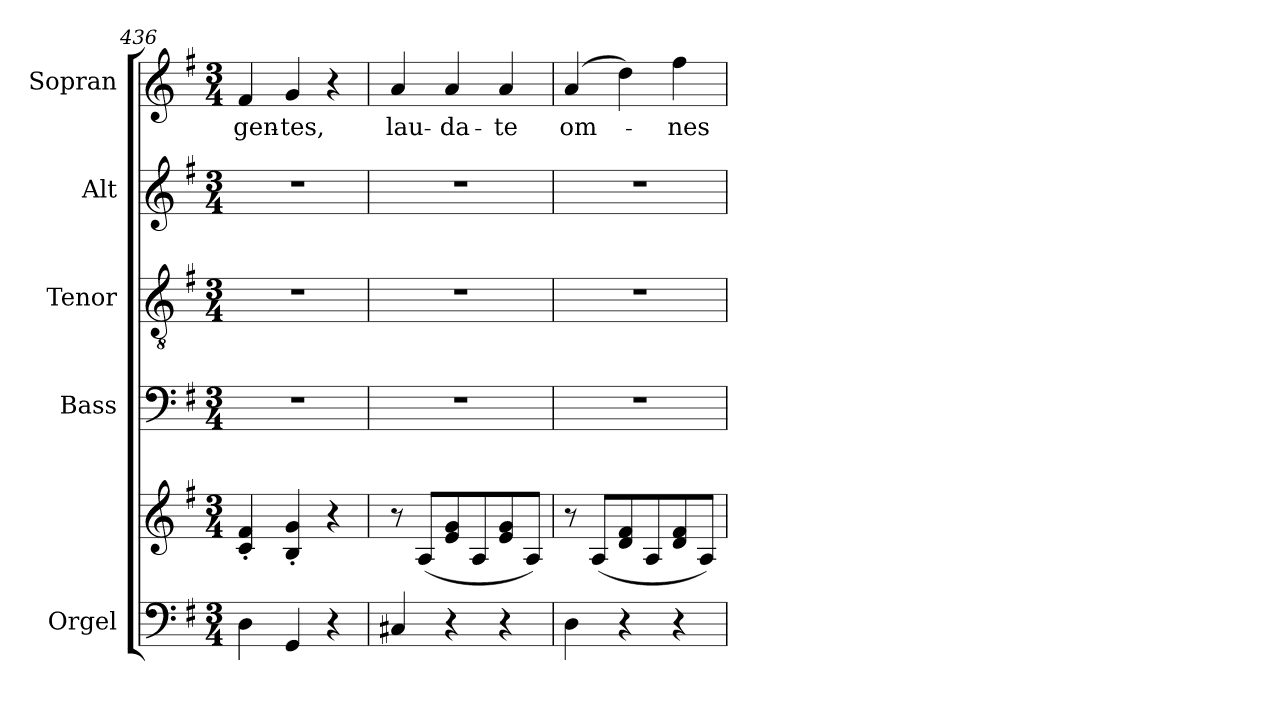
**kern	**kern	**kern	**kern	**kern	**kern	**text
*part5	*part5	*part4	*part3	*part2	*part1	*part1
*staff6	*staff5	*staff4	*staff3	*staff2	*staff1	*staff1
*I"Orgel	*	*I"Bass	*I"Tenor	*I"Alt	*I"Sopran	*
*I'Org.	*	*I'B.	*I'T.	*I'A.	*I'S.	*
*clefF4	*clefG2	*clefF4	*clefGv2	*clefG2	*clefG2	*
*k[f#]	*k[f#]	*k[f#]	*k[f#]	*k[f#]	*k[f#]	*
*G:	*G:	*G:	*G:	*G:	*G:	*
*M3/4	*M3/4	*M3/4	*M3/4	*M3/4	*M3/4	*
=436	=436	=436	=436	=436	=436	=436
!	!	!	!	!	!	!LO:LY:b
4D\	4c/'< 4f#/'<	2.r	2.r	2.r	4f#/	gen-
!	!	!	!	!	!	!LO:LY:b
4GG/	4B/'< 4g/'<	.	.	.	4g/	-tes,
4r	4r	.	.	.	4r	.
=437	=437	=437	=437	=437	=437	=437
!	!	!	!	!	!	!LO:LY:b
4C#X/	8r	2.r	2.r	2.r	4a/	lau-
.	(<8A/L	.	.	.	.	.
!	!	!	!	!	!	!LO:LY:b
4r	8e/ 8g/	.	.	.	4a/	-da-
.	8A/	.	.	.	.	.
!	!	!	!	!	!	!LO:LY:b
4r	8e/ 8g/	.	.	.	4a/	-te
.	8A/J)	.	.	.	.	.
=438	=438	=438	=438	=438	=438	=438
!	!	!	!	!	!	!LO:LY:b
4D\	8r	2.r	2.r	2.r	(4a/	om-
.	(<8A/L	.	.	.	.	.
4r	8d/ 8f#/	.	.	.	4dd\)	.
.	8A/	.	.	.	.	.
!	!	!	!	!	!	!LO:LY:b
4r	8d/ 8f#/	.	.	.	4ff#\	-nes
.	8A/J)	.	.	.	.	.
=	=	=	=	=	=	=
*-	*-	*-	*-	*-	*-	*-
